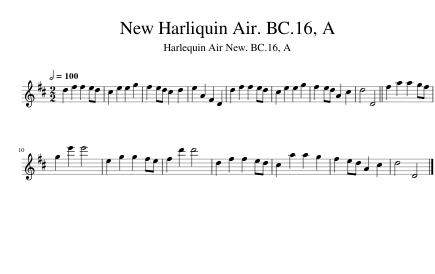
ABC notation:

X:1
L:1/8
Q:1/2=100
M:2/2
I:linebreak $
K:D
V:1 treble
V:1
 d2 f2 f2 ed | c2 e2 e2 g2 | f2 ed c2 d2 | e2 A2 F2 D2 | d2 f2 f2 ed | %5
 c2 e2 e2 g2 | f2 ed A2 c2 | d4 D4 || f2 a2 a2 gf |$ g2 e'2 e'4 | %10
 e2 g2 g2 fe | f2 d'2 d'4 | d2 f2 f2 ed | c2 a2 a2 g2 | f2 ed A2 c2 | %15
 d4 D4 |] %16
